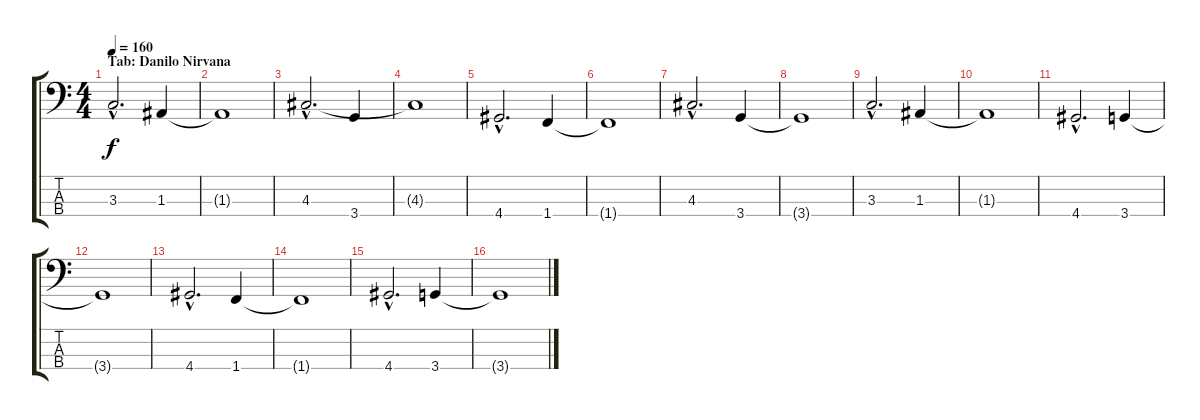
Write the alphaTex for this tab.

\track "" {instrument electricbassfinger}
\staff {score tabs}
\tuning (G2 D2 A1 E1) {hide}
\ts (4 4)
\section ("" "Tab: Danilo Nirvana")
\tempo 160
\clef f4
\ks c
3.3{hac}.2{d dy f instrument electricbassfinger} 1.3.4 |
1.3{t}.1 |
4.3{hac}.2{d} 3.4.4 |
4.3{t}.1 |
4.4{hac}.2{d} 1.4.4 |
1.4{t}.1 |
4.3{hac}.2{d} 3.4.4 |
3.4{t}.1 |
3.3{hac}.2{d} 1.3.4 |
1.3{t}.1 |
4.4{hac}.2{d} 3.4.4 |
3.4{t}.1 |
4.4{hac}.2{d} 1.4.4 |
1.4{t}.1 |
4.4{hac}.2{d} 3.4.4 |
3.4{t}.1
